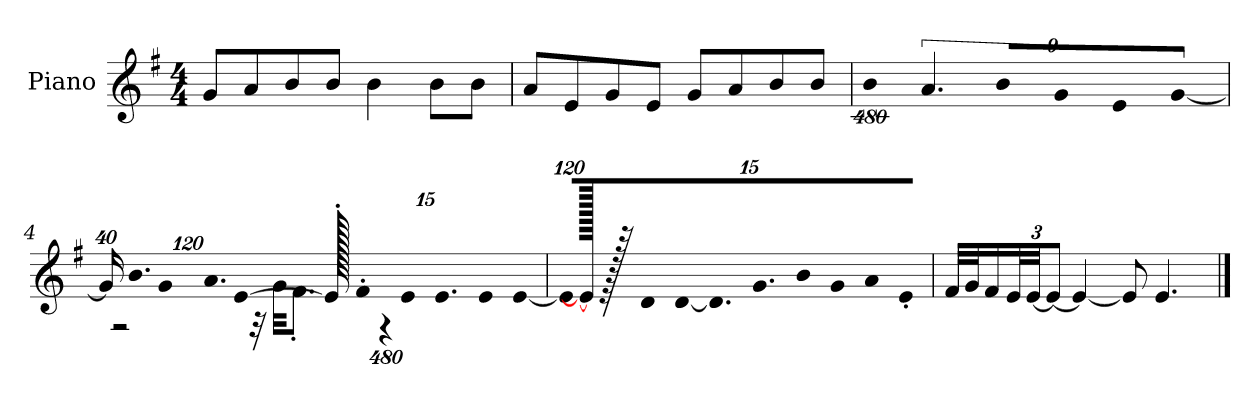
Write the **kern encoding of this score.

**kern
*part1
*staff1
*I"Piano
*I'P-no
*clefG2
*k[f#]
*M4/4
*MM90
=1
8g/L
8a/
8b/
8b/J
4b\
8b\L
8b\J
=2
8a/L
8e/
8g/
8e/J
8g/L
8a/
8b/
8b/J
=3
!LO:N:vis=4
1920%427b\
9%2.a/
!LO:N:vis=8
640%71b/L
!LO:N:vis=8
640%71g/
!LO:N:vis=8
640%71e/
!LO:N:vis=8
[640%71g/J
=4
*Xbrackettup
!LO:N:vis=32
*^
640%23g/KLL]	1920ryy
.	2r
!LO:N:vis=16.	!
960%103b/J	.
!LO:N:vis=8	!
960%137g/	.
!LO:N:vis=16.	!
960%103a/L	.
[384%41e/J	.
1920e'/]	.
10f#'/L	32r
.	32g\KKL
.	8.f#'\J
20e/K	.
10.e/	.
.	1920%479r
10e/	.
[1920%191e/J	.
*v	*v
!!LO:LB:g=z
=5
!LO:N:vis=16
1920%107e/KL]
1920e/_
1920r
!LO:N:vis=8
640%71d/
!LO:N:vis=16
[1920%107d/K
9.d/]
9.g/
!LO:N:vis=8
640%71b/
!LO:N:vis=8
640%71g/
!LO:N:vis=8
640%71a/
!LO:N:vis=8
640%71e'/J
=6
32f#/LLL
32g/J
16f#/
48e/L
[48e/JJ
12e/J_
4e/_
8e/]
4.e/
==
*-
